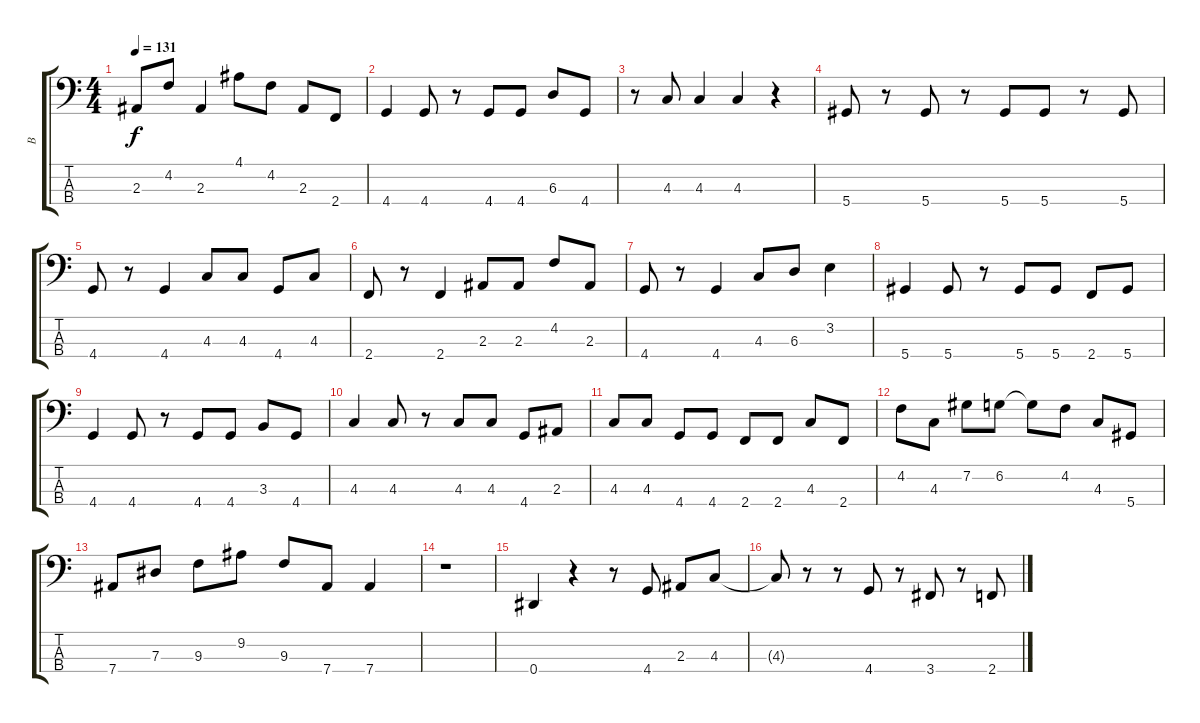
\track ("B" "B") {instrument electricbassfinger}
\staff {score tabs}
\tuning (Gb2 Db2 Ab1 Eb1) {hide}
\ts (4 4)
\tempo 131
\clef f4
\ks c
2.3.8{dy f} 4.2.8 2.3.4 4.1.8 4.2.8 2.3.8 2.4.8 |
4.4.4 4.4.8 r.8 4.4.8 4.4.8 6.3.8 4.4.8 |
r.8 4.3.8 4.3.4 4.3.4 r.4 |
5.4.8 r.8 5.4.8 r.8 5.4.8 5.4.8 r.8 5.4.8 |
4.4.8 r.8 4.4.4 4.3.8 4.3.8 4.4.8 4.3.8 |
2.4.8 r.8 2.4.4 2.3.8 2.3.8 4.2.8 2.3.8 |
4.4.8 r.8 4.4.4 4.3.8 6.3.8 3.2.4 |
5.4.4 5.4.8 r.8 5.4.8 5.4.8 2.4.8 5.4.8 |
4.4.4 4.4.8 r.8 4.4.8 4.4.8 3.3.8 4.4.8 |
4.3.4 4.3.8 r.8 4.3.8 4.3.8 4.4.8 2.3.8 |
4.3.8 4.3.8 4.4.8 4.4.8 2.4.8 2.4.8 4.3.8 2.4.8 |
4.2.8 4.3.8 7.2.8 6.2.8 6.2{t}.8 4.2.8 4.3.8 5.4.8 |
7.4.8 7.3.8 9.3.8 9.2.8 9.3.8 7.4.8 7.4.4 |
r.1 |
0.4.4 r.4 r.8 4.4.8 2.3.8 4.3.8 |
4.3{t}.8 r.8 r.8 4.4.8 r.8 3.4.8 r.8 2.4.8
